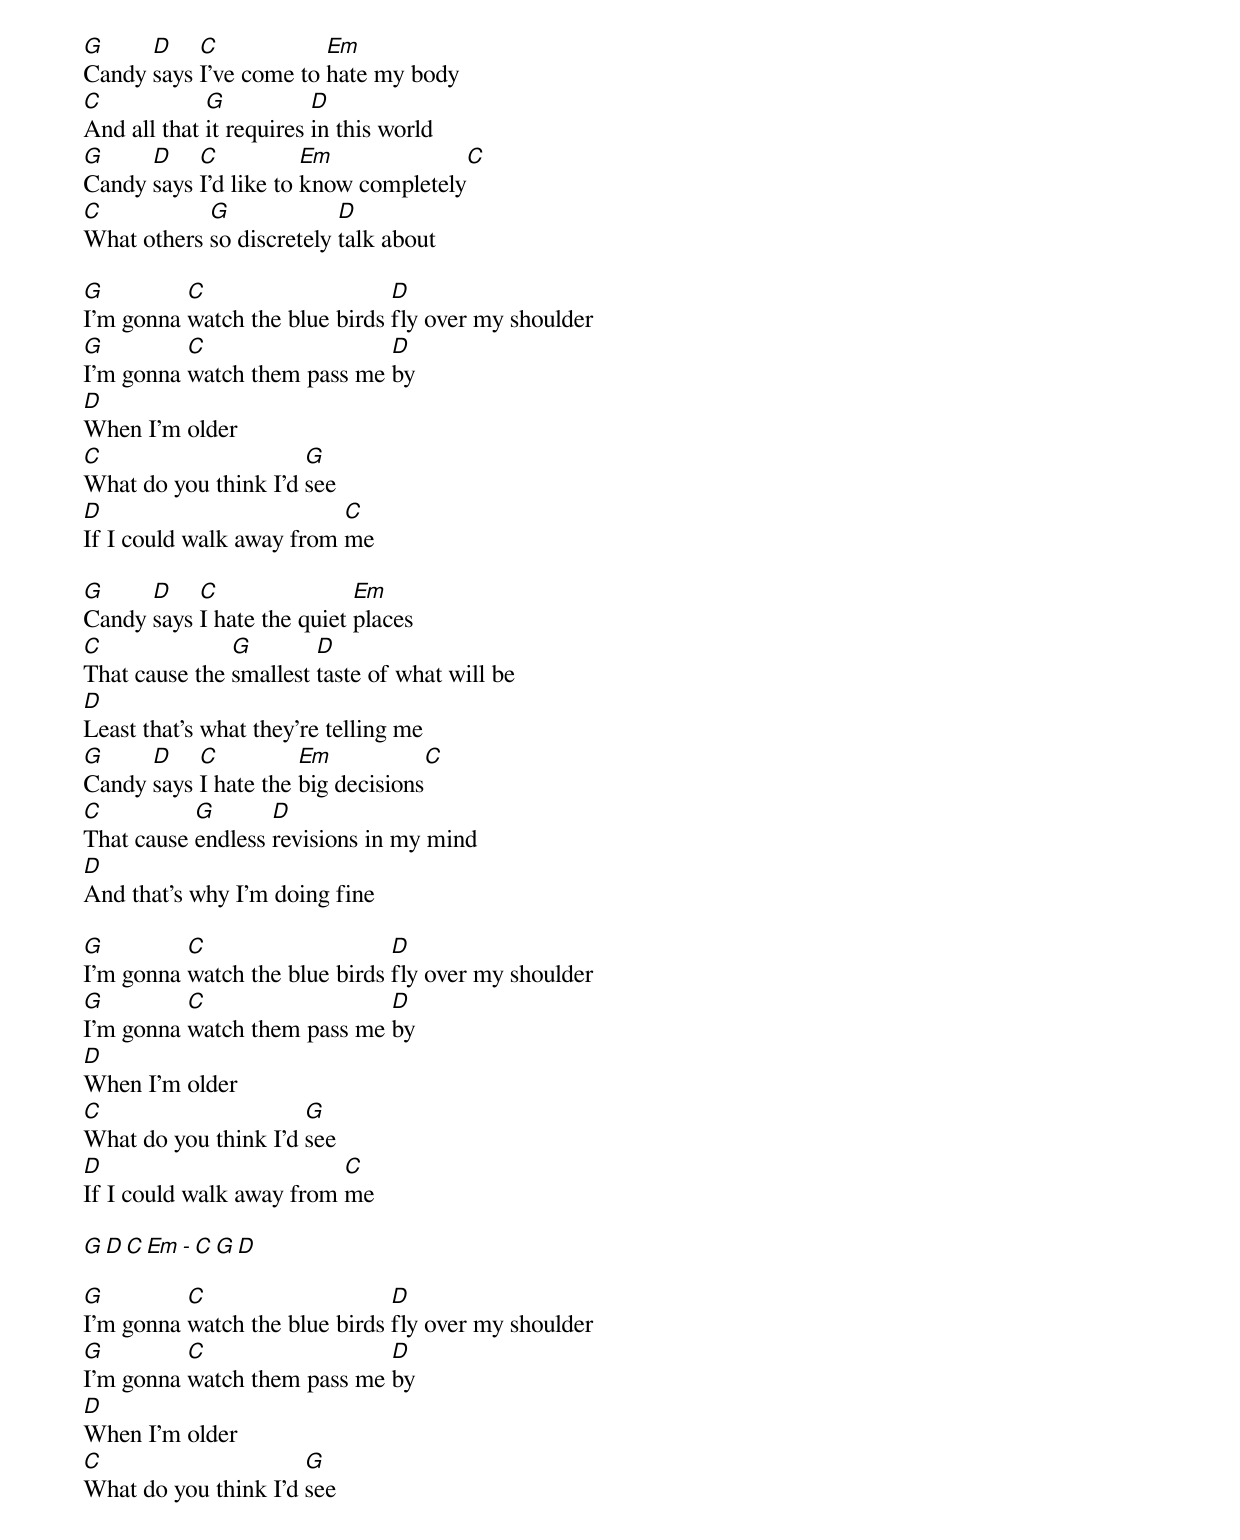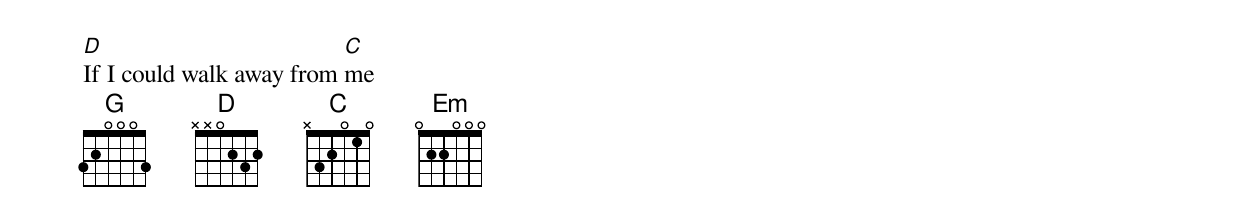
G     D    C            Em
Candy says I've come to hate my body
C            G           D
And all that it requires in this world
G     D    C           Em             C
Candy says I'd like to know completely
C           G             D
What others so discretely talk about

G         C                    D
I'm gonna watch the blue birds fly over my shoulder
G         C                  D
I'm gonna watch them pass me by
D
When I'm older
C                     G
What do you think I'd see
D                         C
If I could walk away from me

G     D    C                Em
Candy says I hate the quiet places
C              G        D
That cause the smallest taste of what will be
D
Least that's what they're telling me
G     D    C          Em           C
Candy says I hate the big decisions
C          G       D
That cause endless revisions in my mind
D
And that's why I'm doing fine

G         C                    D
I'm gonna watch the blue birds fly over my shoulder
G         C                  D
I'm gonna watch them pass me by
D
When I'm older
C                     G
What do you think I'd see
D                         C
If I could walk away from me

G D C Em - C G D

G         C                    D
I'm gonna watch the blue birds fly over my shoulder
G         C                  D
I'm gonna watch them pass me by
D
When I'm older
C                     G
What do you think I'd see
D                         C
If I could walk away from me
